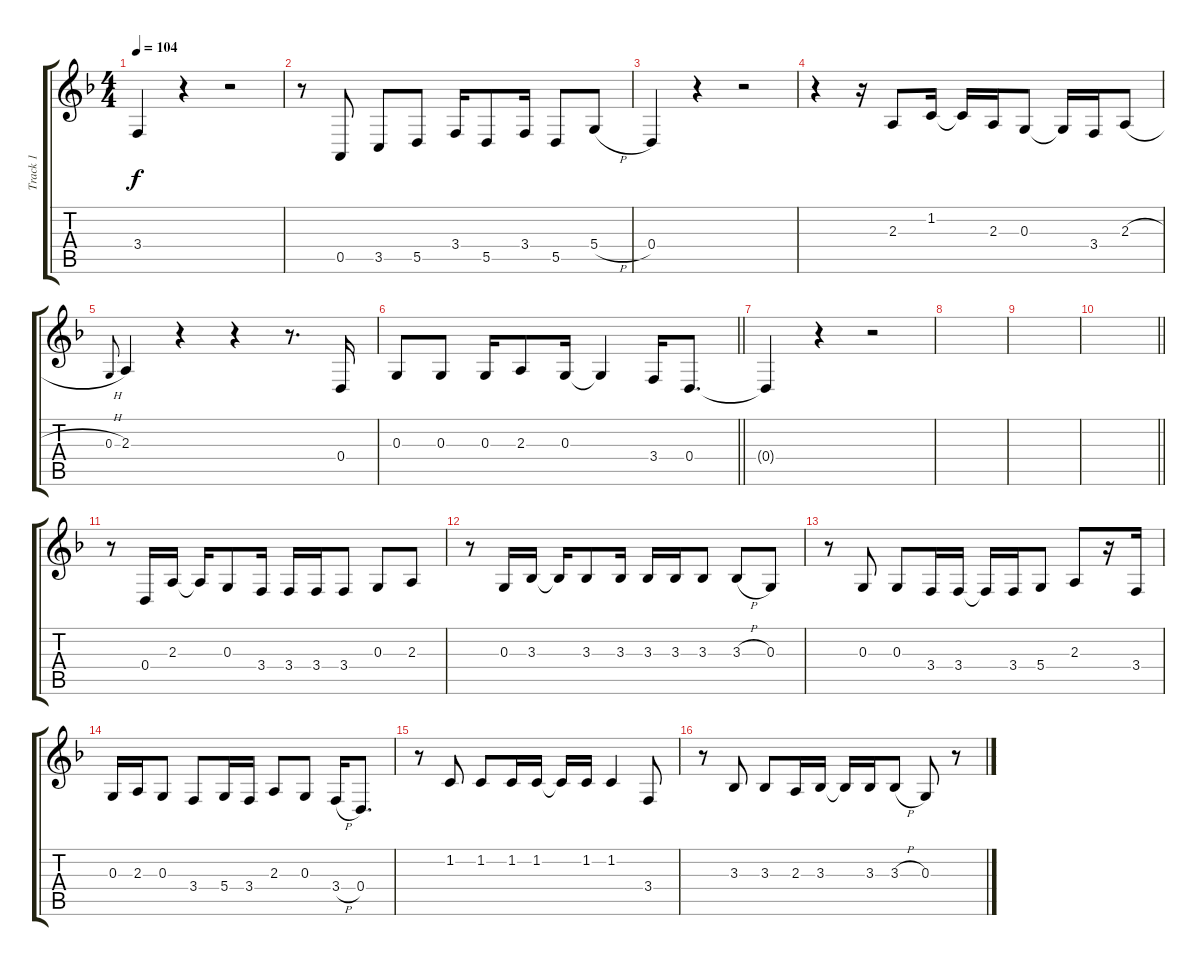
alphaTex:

\track ("Track 1" "Track 1") {instrument tenorsax}
\staff {score tabs}
\tuning (E4 B3 G3 D3 A2 E2) {hide}
\ts (4 4)
\tempo 104
\clef g2
\ks dminor
3.4{t}.4{dy f} r.4 r.2 |
r.8 0.5.8 3.5.8 5.5.8 3.4.16 5.5.8 3.4.16 5.5.8 5.4{h}.8 |
0.4.4 r.4 r.2 |
r.4 r.16 2.3.8 1.2.16 1.2{t}.16 2.3.16 0.3.8 0.3{t}.16 3.4.16 2.3{h}.8 |
0.3{h}.8{gr onbeat} 2.3.4 r.4 r.4 r.8{d} 0.4.16 |
\barLineRight lightlight
0.3.8 0.3.8 0.3.16 2.3.8 0.3.16 0.3{t}.4 3.4.16 0.4.8{d} |
0.4{t}.4 r.4 r.2 |
|
|
\barLineRight lightlight
|
r.8 0.4.16 2.3.16 2.3{t}.16 0.3.8 3.4.16 3.4.16 3.4.16 3.4.8 0.3.8 2.3.8 |
r.8 0.3.16 3.3.16 3.3{t}.16 3.3.8 3.3.16 3.3.16 3.3.16 3.3.8 3.3{h}.8 0.3.8 |
r.8 0.3.8 0.3.8 3.4.16 3.4.16 3.4{t}.16 3.4.16 5.4.8 2.3.8 r.16 3.4.16 |
0.3.16 2.3.16 0.3.8 3.4.8 5.4.16 3.4.16 2.3.8 0.3.8 3.4{h}.16 0.4.8{d} |
r.8 1.2.8 1.2.8 1.2.16 1.2.16 1.2{t}.16 1.2.16 1.2.4 3.4.8 |
r.8 3.3.8 3.3.8 2.3.16 3.3.16 3.3{t}.16 3.3.16 3.3{h}.8 0.3.8 r.8
